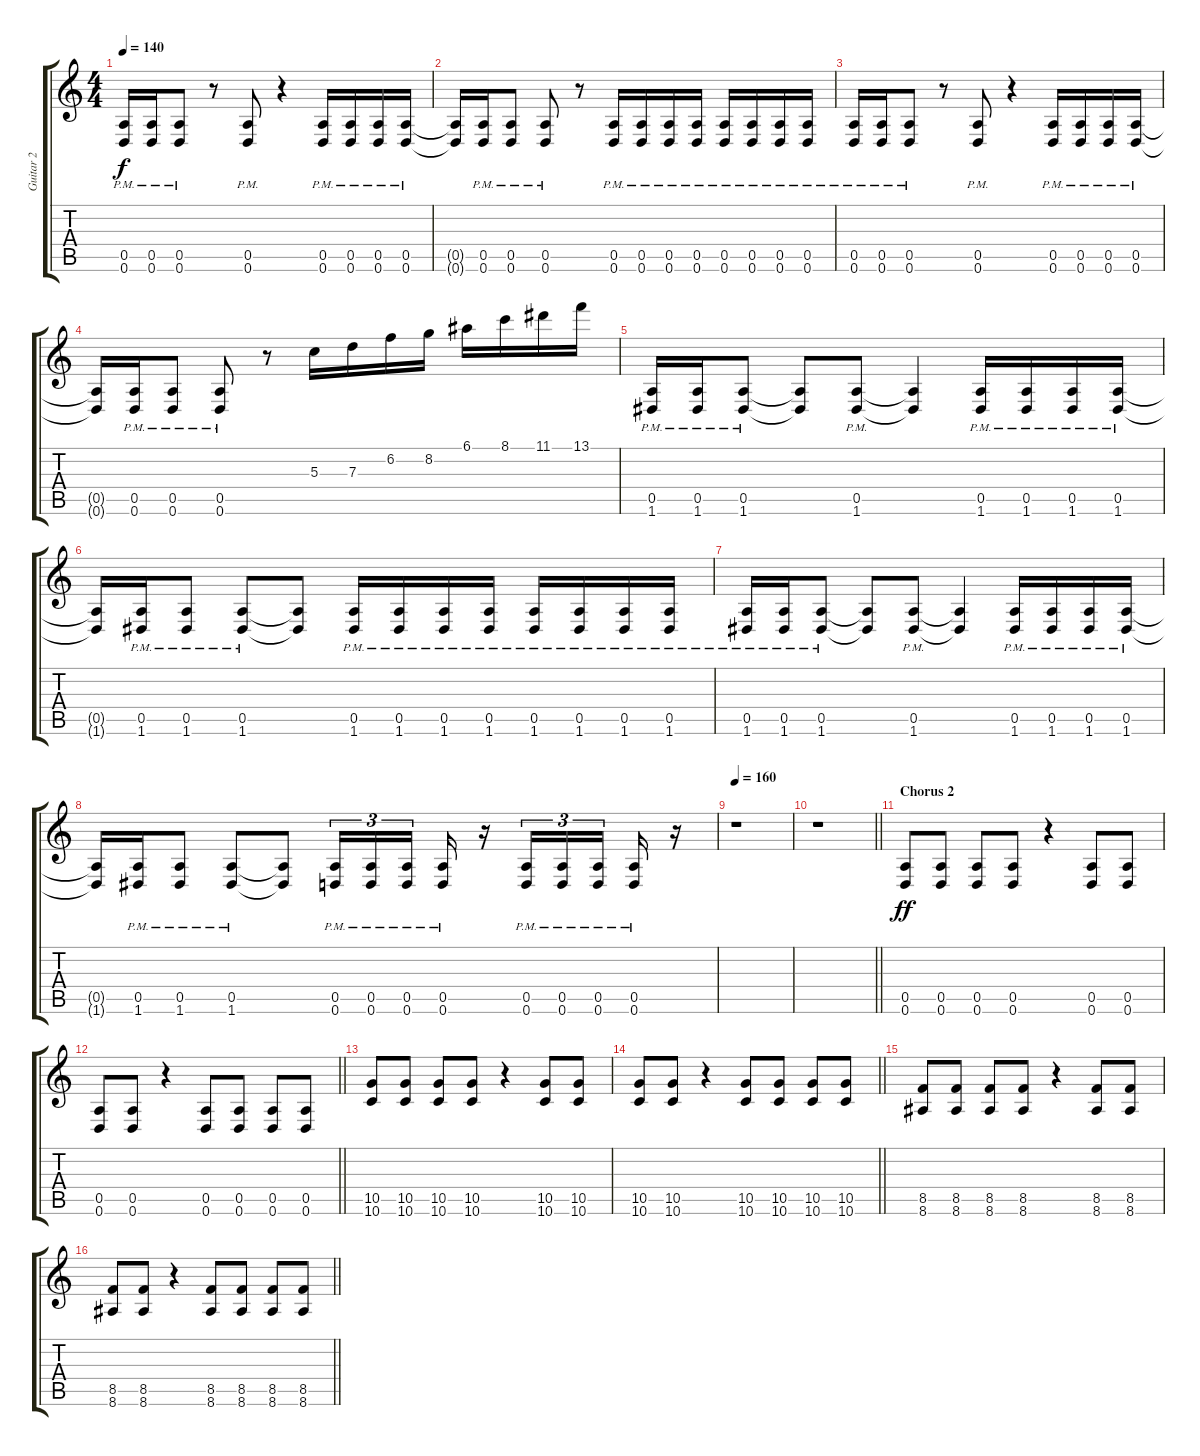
\track ("Guitar 2" "Guitar 2") {instrument distortionguitar}
\staff {score tabs}
\tuning (E4 B3 G3 D3 A2 D2) {hide}
\ts (4 4)
\tempo 140
\clef g2
\ks c
(0.5{pm} 0.6{pm}).16{dy f} (0.5{pm} 0.6{pm}).16 (0.5{pm} 0.6{pm}).8 r.8 (0.5{pm} 0.6{pm}).8 r.4 (0.5{pm} 0.6{pm}).16 (0.5{pm} 0.6{pm}).16 (0.5{pm} 0.6{pm}).16 (0.5{pm} 0.6{pm}).16 |
(0.5{t} 0.6{t}).16 (0.5{pm} 0.6{pm}).16 (0.5{pm} 0.6{pm}).8 (0.5{pm} 0.6{pm}).8 r.8 (0.5{pm} 0.6{pm}).16 (0.5{pm} 0.6{pm}).16 (0.5{pm} 0.6{pm}).16 (0.5{pm} 0.6{pm}).16 (0.5{pm} 0.6{pm}).16 (0.5{pm} 0.6{pm}).16 (0.5{pm} 0.6{pm}).16 (0.5{pm} 0.6{pm}).16 |
(0.5{pm} 0.6{pm}).16 (0.5{pm} 0.6{pm}).16 (0.5{pm} 0.6{pm}).8 r.8 (0.5{pm} 0.6{pm}).8 r.4 (0.5{pm} 0.6{pm}).16 (0.5{pm} 0.6{pm}).16 (0.5{pm} 0.6{pm}).16 (0.5{pm} 0.6{pm}).16 |
(0.5{t} 0.6{t}).16 (0.5{pm} 0.6{pm}).16 (0.5{pm} 0.6{pm}).8 (0.5{pm} 0.6{pm}).8 r.8 5.3.16 7.3.16 6.2.16 8.2.16 6.1.16 8.1.16 11.1.16 13.1.16 |
(0.5{pm} 1.6{pm}).16 (0.5{pm} 1.6{pm}).16 (0.5{pm} 1.6{pm}).8 (0.5{t} 1.6{t}).8 (0.5{pm} 1.6{pm}).8 (0.5{t} 1.6{t}).4 (0.5{pm} 1.6{pm}).16 (0.5{pm} 1.6{pm}).16 (0.5{pm} 1.6{pm}).16 (0.5{pm} 1.6{pm}).16 |
(0.5{t} 1.6{t}).16 (0.5{pm} 1.6{pm}).16 (0.5{pm} 1.6{pm}).8 (0.5{pm} 1.6{pm}).8 (0.5{t} 1.6{t}).8 (0.5{pm} 1.6{pm}).16 (0.5{pm} 1.6{pm}).16 (0.5{pm} 1.6{pm}).16 (0.5{pm} 1.6{pm}).16 (0.5{pm} 1.6{pm}).16 (0.5{pm} 1.6{pm}).16 (0.5{pm} 1.6{pm}).16 (0.5{pm} 1.6{pm}).16 |
(0.5{pm} 1.6{pm}).16 (0.5{pm} 1.6{pm}).16 (0.5{pm} 1.6{pm}).8 (0.5{t} 1.6{t}).8 (0.5{pm} 1.6{pm}).8 (0.5{t} 1.6{t}).4 (0.5{pm} 1.6{pm}).16 (0.5{pm} 1.6{pm}).16 (0.5{pm} 1.6{pm}).16 (0.5{pm} 1.6{pm}).16 |
(0.5{t} 1.6{t}).16 (0.5{pm} 1.6{pm}).16 (0.5{pm} 1.6{pm}).8 (0.5{pm} 1.6{pm}).8 (0.5{t} 1.6{t}).8 (0.5{pm} 0.6{pm}).16{tu (3 2) balance 0} (0.5{pm} 0.6{pm}).16{tu (3 2)} (0.5{pm} 0.6{pm}).16{tu (3 2) beam splitsecondary} (0.5{pm} 0.6{pm}).16 r.16 (0.5{pm} 0.6{pm}).16{tu (3 2) balance 16} (0.5{pm} 0.6{pm}).16{tu (3 2)} (0.5{pm} 0.6{pm}).16{tu (3 2) beam splitsecondary} (0.5{pm} 0.6{pm}).16 r.16 |
\tempo 160
r.1{balance 8} |
\barLineRight lightlight
r.1 |
\section ("" "Chorus 2")
(0.5 0.6).8{dy ff} (0.5 0.6).8 (0.5 0.6).8 (0.5 0.6).8 r.4 (0.5 0.6).8 (0.5 0.6).8 |
\barLineRight lightlight
(0.5 0.6).8 (0.5 0.6).8 r.4 (0.5 0.6).8 (0.5 0.6).8 (0.5 0.6).8 (0.5 0.6).8 |
(10.5 10.6).8 (10.5 10.6).8 (10.5 10.6).8 (10.5 10.6).8 r.4 (10.5 10.6).8 (10.5 10.6).8 |
\barLineRight lightlight
(10.5 10.6).8 (10.5 10.6).8 r.4 (10.5 10.6).8 (10.5 10.6).8 (10.5 10.6).8 (10.5 10.6).8 |
(8.5 8.6).8 (8.5 8.6).8 (8.5 8.6).8 (8.5 8.6).8 r.4 (8.5 8.6).8 (8.5 8.6).8 |
\barLineRight lightlight
(8.5 8.6).8 (8.5 8.6).8 r.4 (8.5 8.6).8 (8.5 8.6).8 (8.5 8.6).8 (8.5 8.6).8
